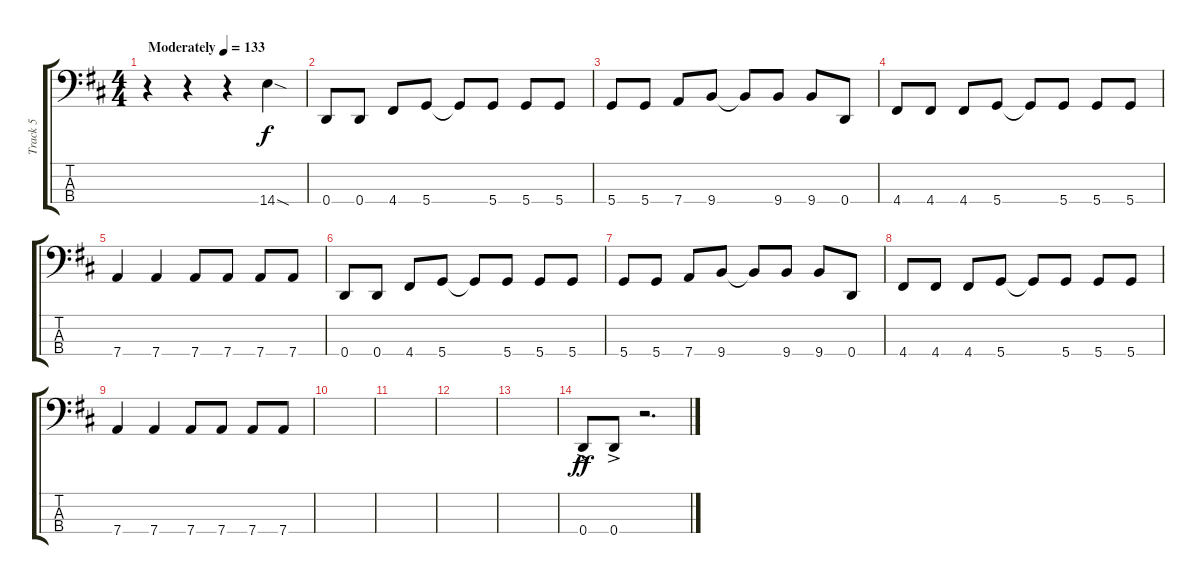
\track ("Track 5" "Track 5") {instrument electricbasspick}
\staff {score tabs}
\tuning (G2 D2 A1 D1) {hide}
\ts (4 4)
\tempo (133 "Moderately")
\clef f4
\ks d
r.4{dy f instrument electricbasspick} r.4 r.4 14.4{sod}.4 |
0.4.8 0.4.8 4.4.8 5.4.8 5.4{t}.8 5.4.8 5.4.8 5.4.8 |
5.4.8 5.4.8 7.4.8 9.4.8 9.4{t}.8 9.4.8 9.4.8 0.4.8 |
4.4.8 4.4.8 4.4.8 5.4.8 5.4{t}.8 5.4.8 5.4.8 5.4.8 |
7.4.4 7.4.4 7.4.8 7.4.8 7.4.8 7.4.8 |
0.4.8 0.4.8 4.4.8 5.4.8 5.4{t}.8 5.4.8 5.4.8 5.4.8 |
5.4.8 5.4.8 7.4.8 9.4.8 9.4{t}.8 9.4.8 9.4.8 0.4.8 |
4.4.8 4.4.8 4.4.8 5.4.8 5.4{t}.8 5.4.8 5.4.8 5.4.8 |
7.4.4 7.4.4 7.4.8 7.4.8 7.4.8 7.4.8 |
|
|
|
|
0.4{ac}.8{dy ff} 0.4{ac}.8 r.2{d}
